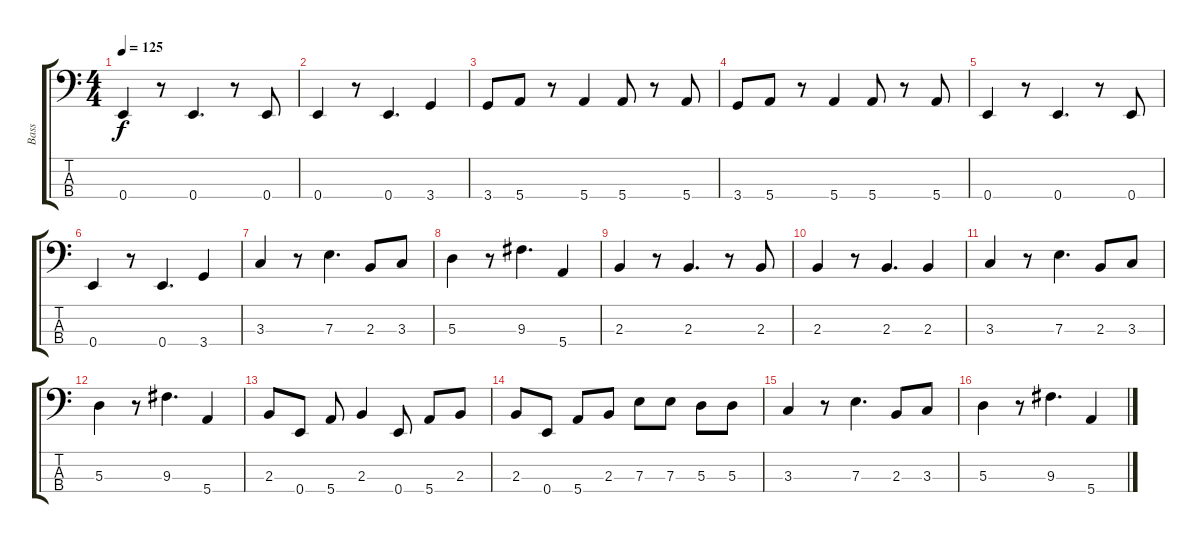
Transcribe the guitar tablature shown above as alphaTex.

\track ("Bass" "Bass") {instrument acousticbass}
\staff {score tabs}
\tuning (G2 D2 A1 E1) {hide}
\ts (4 4)
\tempo 125
\clef f4
\ks c
0.4.4{dy f} r.8 0.4.4{d} r.8 0.4.8 |
0.4.4 r.8 0.4.4{d} 3.4.4 |
3.4.8 5.4.8 r.8 5.4.4 5.4.8 r.8 5.4.8 |
3.4.8 5.4.8 r.8 5.4.4 5.4.8 r.8 5.4.8 |
0.4.4 r.8 0.4.4{d} r.8 0.4.8 |
0.4.4 r.8 0.4.4{d} 3.4.4 |
3.3.4 r.8 7.3.4{d} 2.3.8 3.3.8 |
5.3.4 r.8 9.3.4{d} 5.4.4 |
2.3.4 r.8 2.3.4{d} r.8 2.3.8 |
2.3.4 r.8 2.3.4{d} 2.3.4 |
3.3.4 r.8 7.3.4{d} 2.3.8 3.3.8 |
5.3.4 r.8 9.3.4{d} 5.4.4 |
2.3.8 0.4.8 5.4.8 2.3.4 0.4.8 5.4.8 2.3.8 |
2.3.8 0.4.8 5.4.8 2.3.8 7.3.8 7.3.8 5.3.8 5.3.8 |
3.3.4 r.8 7.3.4{d} 2.3.8 3.3.8 |
5.3.4 r.8 9.3.4{d} 5.4.4
